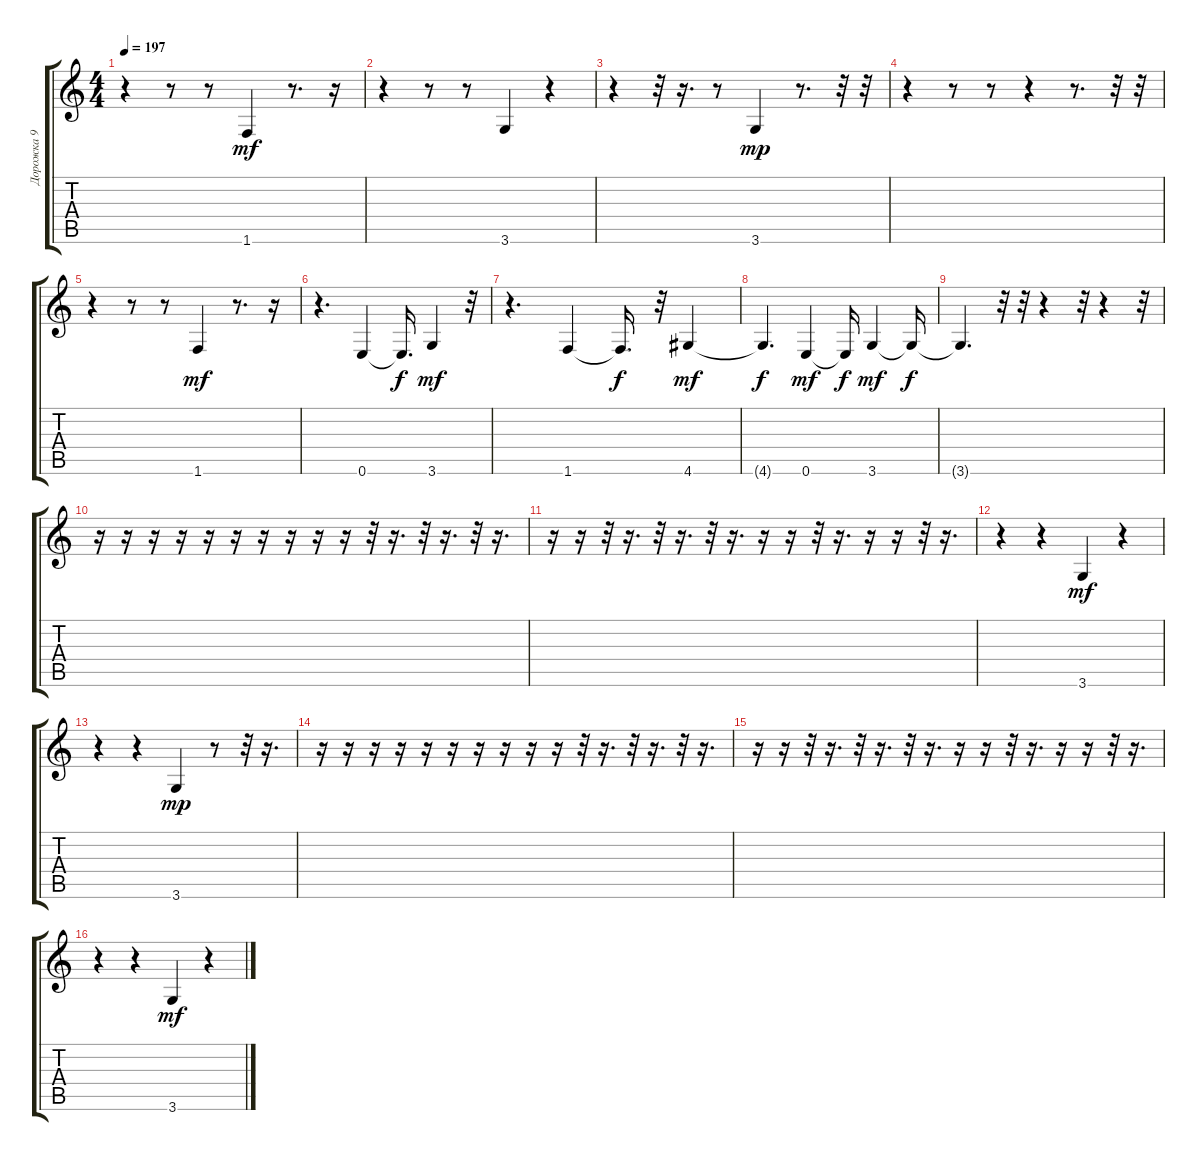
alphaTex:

\track ("Дорожка 9" "Дорожка 9") {instrument electricbasspick}
\staff {score tabs}
\tuning (E4 B3 G3 D3 A2 E2) {hide}
\ts (4 4)
\tempo 197
\clef g2
\ks c
r.4{dy mp} r.8 r.8 1.6.4{dy mf} r.8{d} r.16 |
r.4 r.8 r.8 3.6.4 r.4 |
r.4 r.32 r.16{d} r.8 3.6.4{dy mp} r.8{d} r.32 r.32 |
r.4 r.8 r.8 r.4 r.8{d} r.32 r.32 |
r.4 r.8 r.8 1.6.4{dy mf} r.8{d} r.16 |
r.4{d} 0.6.4 0.6{t}.16{d dy f} 3.6.4{dy mf} r.32 |
r.4{d} 1.6.4 1.6{t}.16{d dy f} r.32 4.6.4{dy mf} |
4.6{t}.4{d dy f} 0.6.4{dy mf} 0.6{t}.16{dy f} 3.6.4{dy mf} 3.6{t}.16{dy f} |
3.6{t}.4{d} r.32 r.32 r.4 r.32 r.4 r.32 |
r.16 r.16 r.16 r.16 r.16 r.16 r.16 r.16 r.16 r.16 r.32 r.16{d} r.32 r.16{d} r.32 r.16{d} |
r.16 r.16 r.32 r.16{d} r.32 r.16{d} r.32 r.16{d} r.16 r.16 r.32 r.16{d} r.16 r.16 r.32 r.16{d} |
r.4 r.4 3.6.4{dy mf} r.4 |
r.4 r.4 3.6.4{dy mp} r.8 r.32 r.16{d} |
r.16 r.16 r.16 r.16 r.16 r.16 r.16 r.16 r.16 r.16 r.32 r.16{d} r.32 r.16{d} r.32 r.16{d} |
r.16 r.16 r.32 r.16{d} r.32 r.16{d} r.32 r.16{d} r.16 r.16 r.32 r.16{d} r.16 r.16 r.32 r.16{d} |
r.4 r.4 3.6.4{dy mf} r.4
